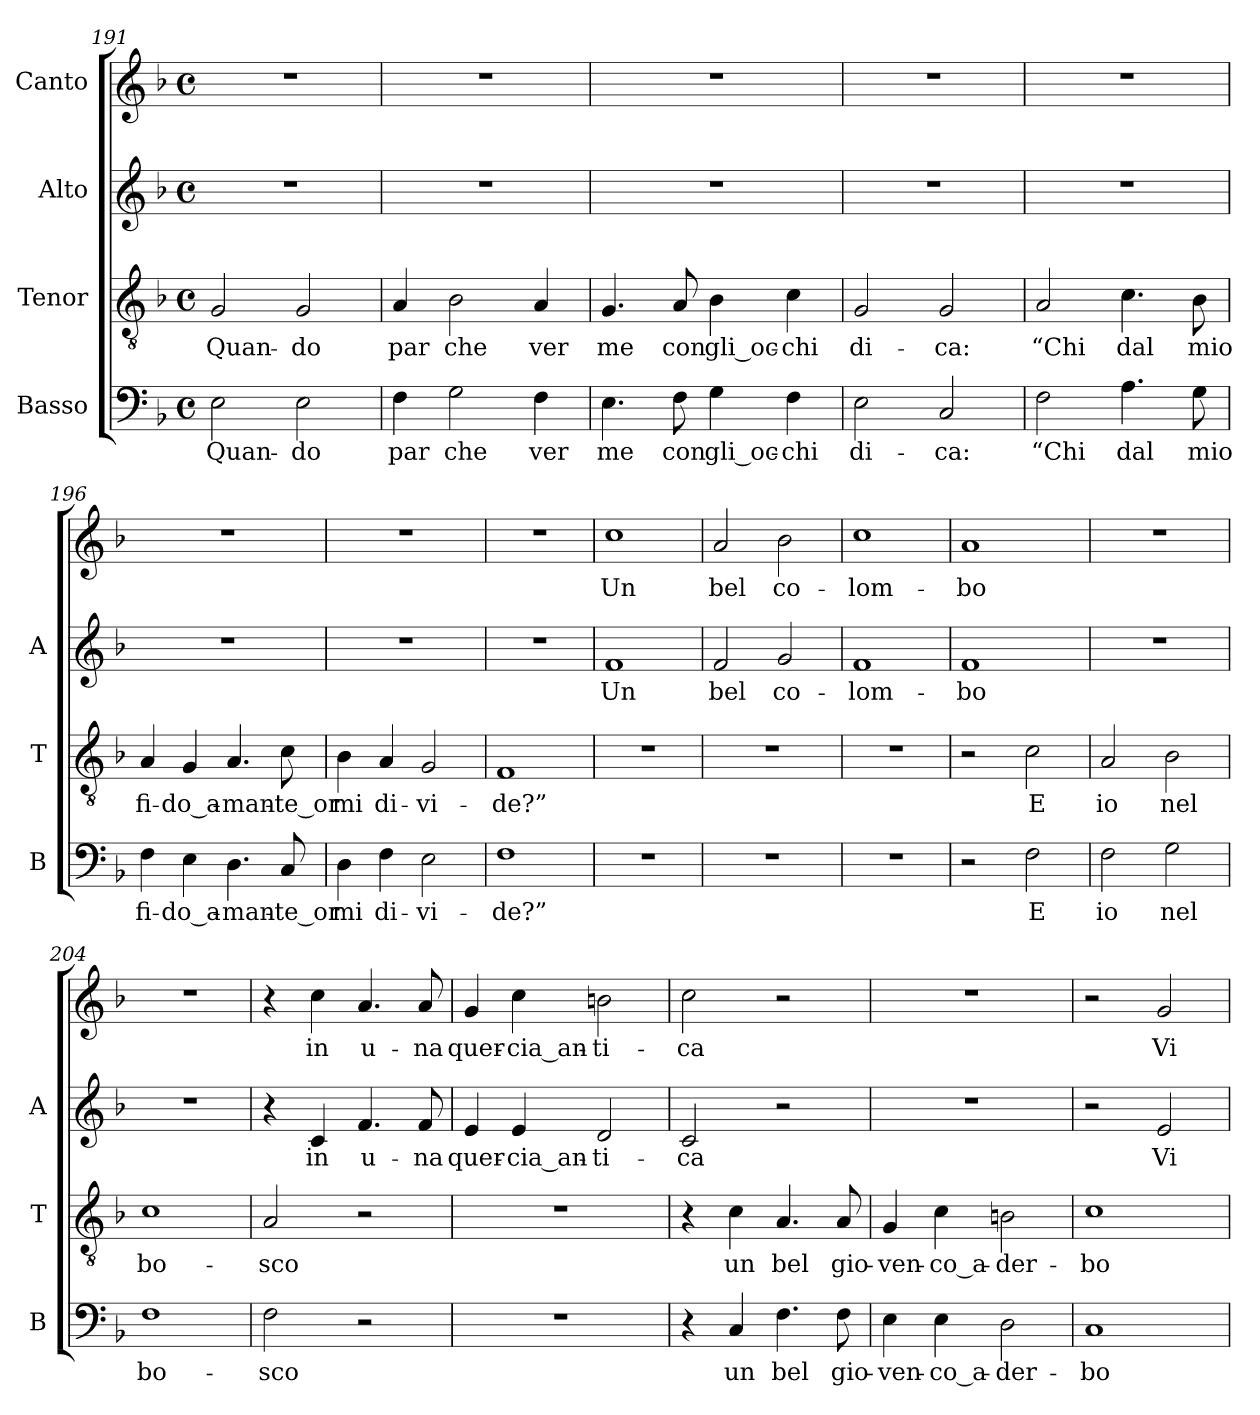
**kern	**text	**kern	**text	**kern	**text	**kern	**text
*part4	*part4	*part3	*part3	*part2	*part2	*part1	*part1
*staff4	*staff4	*staff3	*staff3	*staff2	*staff2	*staff1	*staff1
*I"Basso	*	*I"Tenor	*	*I"Alto	*	*I"Canto	*
*I'B	*	*I'T	*	*I'A	*	*	*
*clefF4	*	*clefGv2	*	*clefG2	*	*clefG2	*
*k[b-]	*	*k[b-]	*	*k[b-]	*	*k[b-]	*
*F:	*	*F:	*	*F:	*	*F:	*
*M4/4	*	*M4/4	*	*M4/4	*	*M4/4	*
*met(c)	*	*met(c)	*	*met(c)	*	*met(c)	*
=191	=191	=191	=191	=191	=191	=191	=191
2E	Quan-	2G	Quan-	1r	.	1r	.
2E	-do	2G	-do	.	.	.	.
=192	=192	=192	=192	=192	=192	=192	=192
4F	-par	4A	-par	1r	.	1r	.
2G	-che	2B-	-che	.	.	.	.
4F	-ver	4A	-ver	.	.	.	.
=193	=193	=193	=193	=193	=193	=193	=193
4.E	-me	4.G	-me	1r	.	1r	.
8F	-con	8A	-con	.	.	.	.
4G	gli_oc-	4B-	gli_oc-	.	.	.	.
4F	-chi	4c	-chi	.	.	.	.
=194	=194	=194	=194	=194	=194	=194	=194
2E	di-	2G	di-	1r	.	1r	.
2C	-ca:	2G	-ca:	.	.	.	.
=195	=195	=195	=195	=195	=195	=195	=195
2F	-“Chi	2A	-“Chi	1r	.	1r	.
4.A	-dal	4.c	-dal	.	.	.	.
8G	-mio	8B-	-mio	.	.	.	.
=196	=196	=196	=196	=196	=196	=196	=196
4F	fi-	4A	fi-	1r	.	1r	.
4E	do_a-	4G	do_a-	.	.	.	.
4.D	man-	4.A	man-	.	.	.	.
8C	-te_or	8c	-te_or	.	.	.	.
=197	=197	=197	=197	=197	=197	=197	=197
4D	-mi	4B-	-mi	1r	.	1r	.
4F	di-	4A	di-	.	.	.	.
2E	vi-	2G	vi-	.	.	.	.
=198	=198	=198	=198	=198	=198	=198	=198
1F	-de?”	1F	-de?”	1r	.	1r	.
=199	=199	=199	=199	=199	=199	=199	=199
1r	.	1r	.	1f	-Un	1cc	-Un
=200	=200	=200	=200	=200	=200	=200	=200
1r	.	1r	.	2f	-bel	2a	-bel
.	.	.	.	2g	co-	2b-	co-
=201	=201	=201	=201	=201	=201	=201	=201
1r	.	1r	.	1f	lom-	1cc	lom-
=202	=202	=202	=202	=202	=202	=202	=202
2r	.	2r	.	1f	-bo	1a	-bo
2F	-E	2c	-E	.	.	.	.
=203	=203	=203	=203	=203	=203	=203	=203
2F	-io	2A	-io	1r	.	1r	.
2G	-nel	2B-	-nel	.	.	.	.
=204	=204	=204	=204	=204	=204	=204	=204
1F	bo-	1c	bo-	1r	.	1r	.
=205	=205	=205	=205	=205	=205	=205	=205
2F	-sco	2A	-sco	4r	.	4r	.
.	.	.	.	4c	-in	4cc	-in
2r	.	2r	.	4.f	u-	4.a	u-
.	.	.	.	8f	-na	8a	-na
=206	=206	=206	=206	=206	=206	=206	=206
1r	.	1r	.	4e	quer-	4g	quer-
.	.	.	.	4e	cia_an-	4cc	cia_an-
.	.	.	.	2d	ti-	2bn	ti-
=207	=207	=207	=207	=207	=207	=207	=207
4r	.	4r	.	2c	-ca	2cc	-ca
4C	-un	4c	-un	.	.	.	.
4.F	-bel	4.A	-bel	2r	.	2r	.
8F	gio-	8A	gio-	.	.	.	.
=208	=208	=208	=208	=208	=208	=208	=208
4E	ven-	4G	ven-	1r	.	1r	.
4E	co_a-	4c	co_a-	.	.	.	.
2D	der-	2Bn	der-	.	.	.	.
=209	=209	=209	=209	=209	=209	=209	=209
1C	-bo	1c	-bo	2r	.	2r	.
.	.	.	.	2e	Vi-	2g	Vi-
=	=	=	=	=	=	=	=
*-	*-	*-	*-	*-	*-	*-	*-
